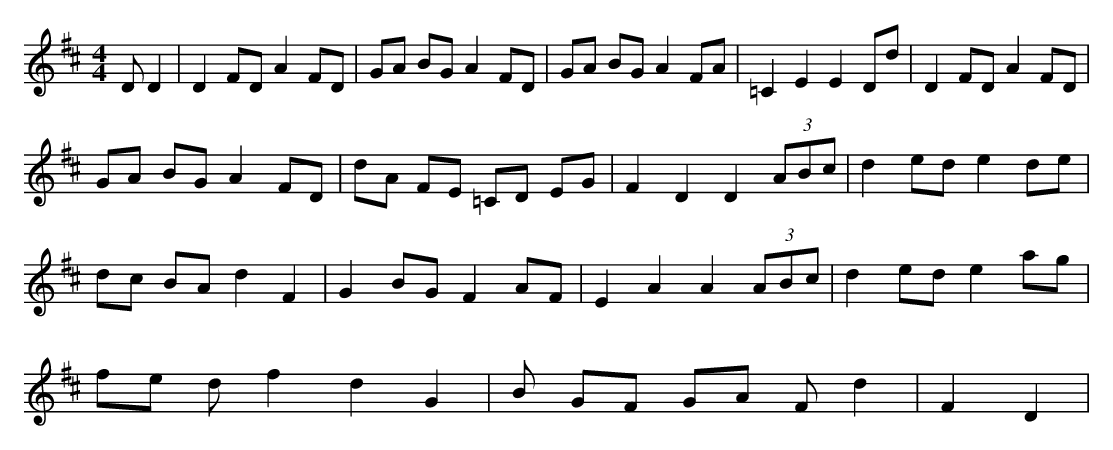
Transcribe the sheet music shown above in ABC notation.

X:1
M:4/4
K:D
D D2|D2 FD A2 FD|GA BG A2 FD|GA BG A2 FA|=C2 E2 E2 Dd|D2 FD A2 FD|
GA BG A2 FD|dA FE =CD EG|F2 D2 D2 (3ABc|d2 ed e2 de|
dc BA d2 F2|G2 BG F2 AF|E2 A2 A2 (3ABc|d2 ed e2 ag|
fe df2d2G2|B GF GA Fd2|F2D2|
